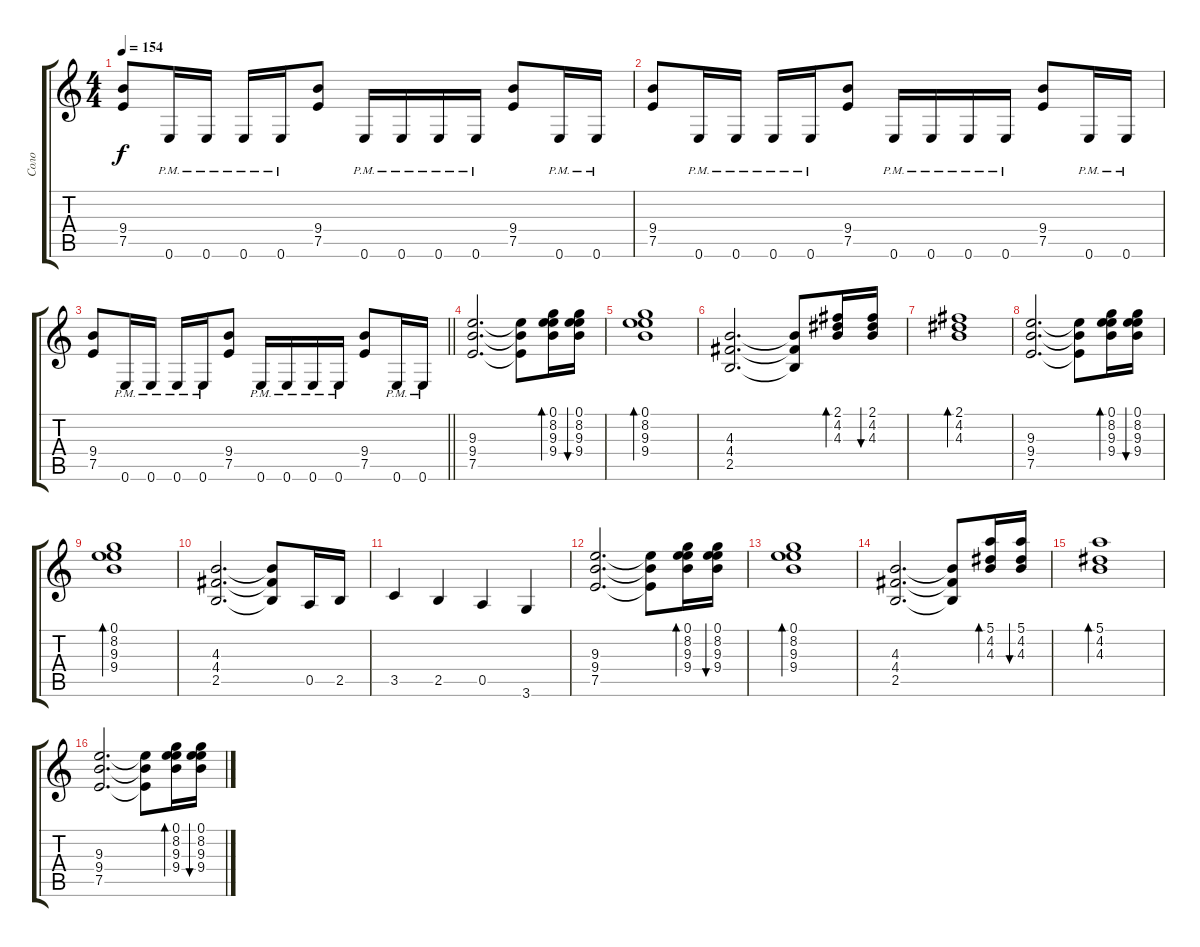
\track ("Соло" "Соло") {instrument distortionguitar}
\staff {score tabs}
\tuning (E4 B3 G3 D3 A2 E2) {hide}
\ts (4 4)
\tempo 154
\clef g2
\ks c
(9.4 7.5).8{dy f} 0.6{pm}.16 0.6{pm}.16 0.6{pm}.16 0.6{pm}.16 (9.4 7.5).8 0.6{pm}.16 0.6{pm}.16 0.6{pm}.16 0.6{pm}.16 (9.4 7.5).8 0.6{pm}.16 0.6{pm}.16 |
(9.4 7.5).8 0.6{pm}.16 0.6{pm}.16 0.6{pm}.16 0.6{pm}.16 (9.4 7.5).8 0.6{pm}.16 0.6{pm}.16 0.6{pm}.16 0.6{pm}.16 (9.4 7.5).8 0.6{pm}.16 0.6{pm}.16 |
\barLineRight lightlight
(9.4 7.5).8 0.6{pm}.16 0.6{pm}.16 0.6{pm}.16 0.6{pm}.16 (9.4 7.5).8 0.6{pm}.16 0.6{pm}.16 0.6{pm}.16 0.6{pm}.16 (9.4 7.5).8 0.6{pm}.16 0.6{pm}.16 |
(9.3 9.4 7.5).2{d} (9.3{t} 9.4{t} 7.5{t}).8 (0.1 8.2 9.3 9.4).16{bd 60} (0.1 8.2 9.3 9.4).16{bu 60} |
(0.1 8.2 9.3 9.4).1{bd 60} |
(4.3 4.4 2.5).2{d} (4.3{t} 4.4{t} 2.5{t}).8 (2.1 4.2 4.3).16{bd 120} (2.1 4.2 4.3).16{bu 120} |
(2.1 4.2 4.3).1{bd 120} |
(9.3 9.4 7.5).2{d} (9.3{t} 9.4{t} 7.5{t}).8 (0.1 8.2 9.3 9.4).16{bd 60} (0.1 8.2 9.3 9.4).16{bu 60} |
(0.1 8.2 9.3 9.4).1{bd 60} |
(4.3 4.4 2.5).2{d} (4.3{t} 4.4{t} 2.5{t}).8 0.5.16 2.5.16 |
3.5.4 2.5.4 0.5.4 3.6.4 |
(9.3 9.4 7.5).2{d} (9.3{t} 9.4{t} 7.5{t}).8 (0.1 8.2 9.3 9.4).16{bd 60} (0.1 8.2 9.3 9.4).16{bu 60} |
(0.1 8.2 9.3 9.4).1{bd 60} |
(4.3 4.4 2.5).2{d} (4.3{t} 4.4{t} 2.5{t}).8 (5.1 4.2 4.3).16{bd 120} (5.1 4.2 4.3).16{bu 120} |
(5.1 4.2 4.3).1{bd 120} |
(9.3 9.4 7.5).2{d} (9.3{t} 9.4{t} 7.5{t}).8 (0.1 8.2 9.3 9.4).16{bd 60} (0.1 8.2 9.3 9.4).16{bu 60}
